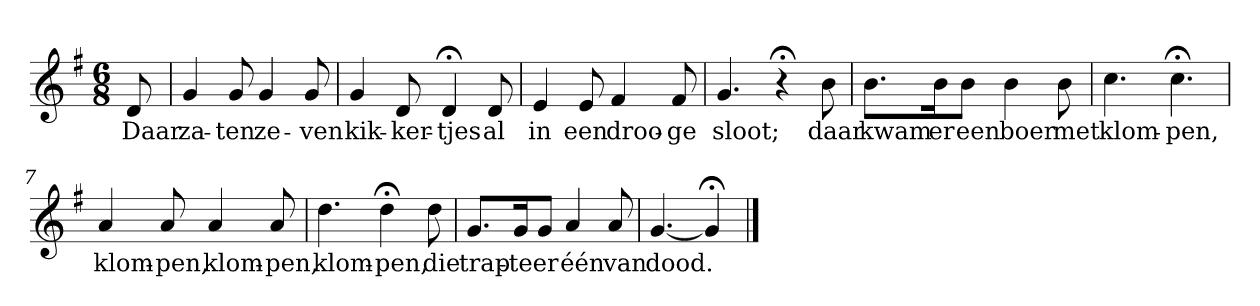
**kern	**text
*part1	*part1
*staff1	*staff1
*k[f#]	*
*G:	*
*M6/8	*
*MM120	*
=	=
8d	Daar
=1	=1
4g	za-
8g	-ten
4g	ze-
8g	-ven
=2	=2
4g	kik-
8d	-ker-
4d;<	-tjes
8d	al
=3	=3
4e	in
8e	een
4f#	droo-
8f#	-ge
=4	=4
4.g	sloot;
4r;<	.
8b	daar
=5	=5
8.bL	kwam
16bK	er
8bJ	een
4b	boer
8b	met
=6	=6
4.cc	klom-
4.cc;<	-pen,
=7	=7
4a	klom-
8a	-pen,
4a	klom-
8a	-pen,
=8	=8
4.dd	klom-
4dd;<	-pen,
8dd	die
=9	=9
8.gL	trap-
16gK	-te
8gJ	er
4a	één
8a	van
=10	=10
[4.g	dood.
4g;<]	.
==	==
*-	*-
